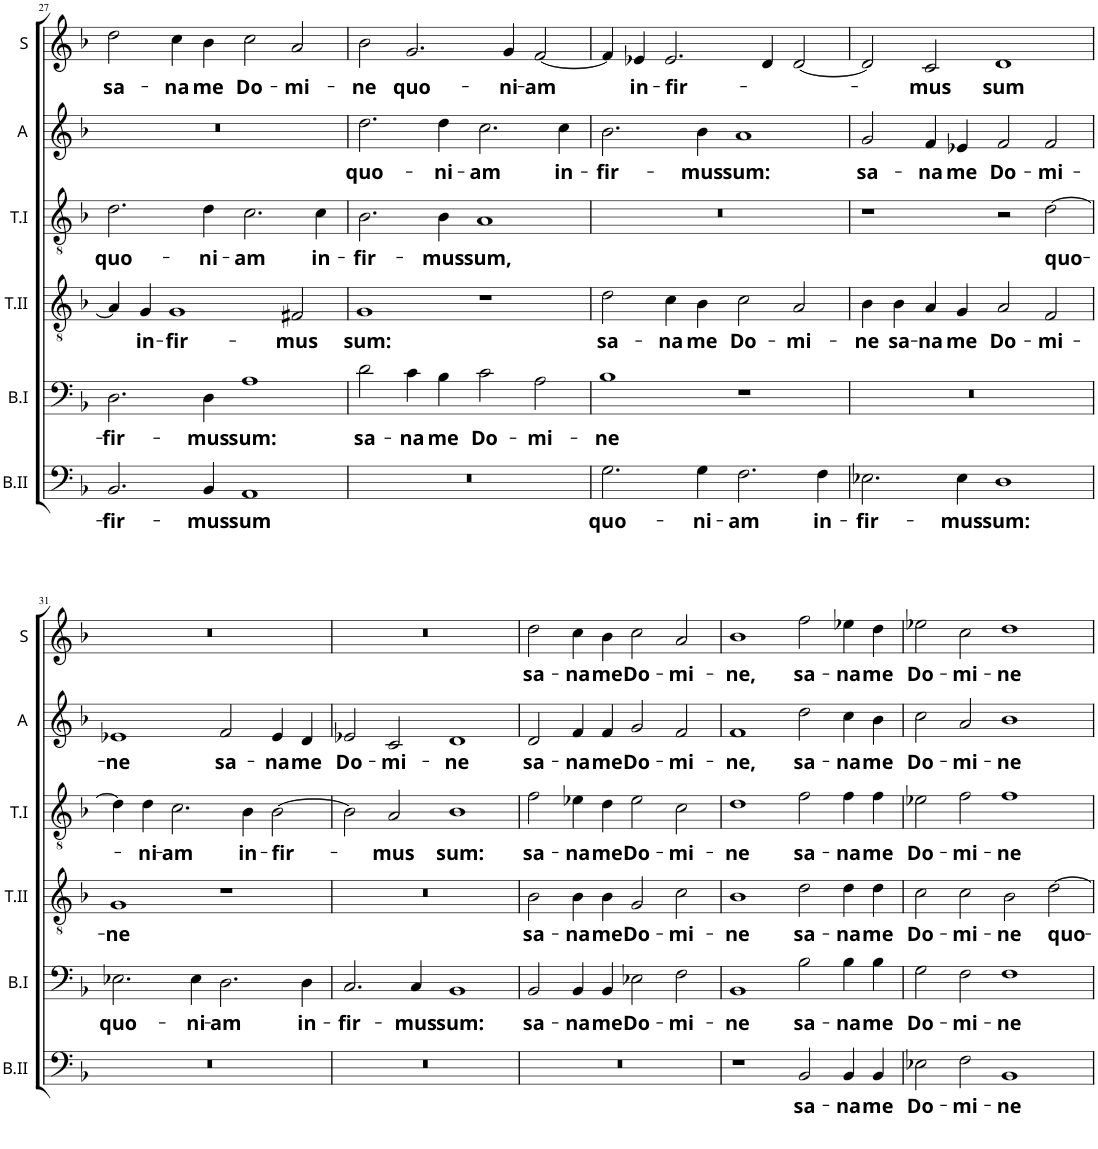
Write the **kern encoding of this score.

**kern	**text	**kern	**text	**kern	**text	**kern	**text	**kern	**text	**kern	**text
*part6	*part6	*part5	*part5	*part4	*part4	*part3	*part3	*part2	*part2	*part1	*part1
*staff6	*staff6	*staff5	*staff5	*staff4	*staff4	*staff3	*staff3	*staff2	*staff2	*staff1	*staff1
*I"Basse II	*	*I"Basse I	*	*I"Tenor II	*	*I"Tenor I	*	*I"Alti	*	*I"Soprane	*
*I'B.II	*	*I'B.I	*	*I'T.II	*	*I'T.I	*	*I'A	*	*I'S	*
!!LO:PB:g=z
*clefF4	*	*clefF4	*	*clefGv2	*	*clefGv2	*	*clefG2	*	*clefG2	*
*Trd8c14	*	*	*	*	*	*	*	*	*	*	*
*k[b-]	*	*k[b-]	*	*k[b-]	*	*k[b-]	*	*k[b-]	*	*k[b-]	*
*F:	*	*F:	*	*F:	*	*F:	*	*F:	*	*F:	*
*M4/2	*	*M4/2	*	*M4/2	*	*M4/2	*	*M4/2	*	*M4/2	*
=27	=27	=27	=27	=27	=27	=27	=27	=27	=27	=27	=27
!	!LO:LY:b	!	!LO:LY:b	!	!	!	!LO:LY:b	!	!	!	!LO:LY:b
2.BB-/	-fir-	2.D\	-fir-	4A/]	.	2.d\	quo-	0r	.	2dd\	sa-
!	!	!	!	!	!LO:LY:b	!	!	!	!	!	!
.	.	.	.	4G/	in-	.	.	.	.	.	.
!	!	!	!	!	!LO:LY:b	!	!	!	!	!	!LO:LY:b
.	.	.	.	1G	-fir-	.	.	.	.	4cc\	-na
!	!LO:LY:b	!	!LO:LY:b	!	!	!	!LO:LY:b	!	!	!	!LO:LY:b
4BB-/	-mus	4D\	-mus	.	.	4d\	-ni-	.	.	4b-\	me
!	!LO:LY:b	!	!LO:LY:b	!	!	!	!LO:LY:b	!	!	!	!LO:LY:b
1AA	sum	1A	sum:	.	.	2.c\	-am	.	.	2cc\	Do-
!	!	!	!	!	!LO:LY:b	!	!	!	!	!	!LO:LY:b
.	.	.	.	2F#X/	-mus	.	.	.	.	2a/	-mi-
!	!	!	!	!	!	!	!LO:LY:b	!	!	!	!
.	.	.	.	.	.	4c\	in-	.	.	.	.
=28	=28	=28	=28	=28	=28	=28	=28	=28	=28	=28	=28
!	!	!	!LO:LY:b	!	!LO:LY:b	!	!LO:LY:b	!	!LO:LY:b	!	!LO:LY:b
0r	.	2d\	sa-	1G	sum:	2.B-\	-fir-	2.dd\	quo-	2b-\	-ne
!	!	!	!LO:LY:b	!	!	!	!	!	!	!	!LO:LY:b
.	.	4c\	-na	.	.	.	.	.	.	2.g/	quo-
!	!	!	!LO:LY:b	!	!	!	!LO:LY:b	!	!LO:LY:b	!	!
.	.	4B-\	me	.	.	4B-\	-mus	4dd\	-ni-	.	.
!	!	!	!LO:LY:b	!	!	!	!LO:LY:b	!	!LO:LY:b	!	!
.	.	2c\	Do-	1r	.	1A	sum,	2.cc\	-am	.	.
!	!	!	!	!	!	!	!	!	!	!	!LO:LY:b
.	.	.	.	.	.	.	.	.	.	4g/	-ni-
!	!	!	!LO:LY:b	!	!	!	!	!	!	!	!LO:LY:b
.	.	2A\	-mi-	.	.	.	.	.	.	[2f/	-am
!	!	!	!	!	!	!	!	!	!LO:LY:b	!	!
.	.	.	.	.	.	.	.	4cc\	in-	.	.
=29	=29	=29	=29	=29	=29	=29	=29	=29	=29	=29	=29
!	!LO:LY:b	!	!LO:LY:b	!	!LO:LY:b	!	!	!	!LO:LY:b	!	!
2.G\	quo-	1B-	-ne	2d\	sa-	0r	.	2.b-\	-fir-	4f/]	.
!	!	!	!	!	!	!	!	!	!	!	!LO:LY:b
.	.	.	.	.	.	.	.	.	.	4e-X/	in-
!	!	!	!	!	!LO:LY:b	!	!	!	!	!	!LO:LY:b
.	.	.	.	4c\	-na	.	.	.	.	2.e-/	-fir-
!	!LO:LY:b	!	!	!	!LO:LY:b	!	!	!	!LO:LY:b	!	!
4G\	-ni-	.	.	4B-\	me	.	.	4b-\	-mus	.	.
!	!LO:LY:b	!	!	!	!LO:LY:b	!	!	!	!LO:LY:b	!	!
2.F\	-am	1r	.	2c\	Do-	.	.	1a	sum:	.	.
.	.	.	.	.	.	.	.	.	.	4d/	.
!	!	!	!	!	!LO:LY:b	!	!	!	!	!	!
.	.	.	.	2A/	-mi-	.	.	.	.	[2d/	.
!	!LO:LY:b	!	!	!	!	!	!	!	!	!	!
4F\	in-	.	.	.	.	.	.	.	.	.	.
=30	=30	=30	=30	=30	=30	=30	=30	=30	=30	=30	=30
!	!LO:LY:b	!	!	!	!LO:LY:b	!	!	!	!LO:LY:b	!	!
2.E-X\	-fir-	0r	.	4B-\	-ne	1r	.	2g/	sa-	2d/]	.
!	!	!	!	!	!LO:LY:b	!	!	!	!	!	!
.	.	.	.	4B-\	sa-	.	.	.	.	.	.
!	!	!	!	!	!LO:LY:b	!	!	!	!LO:LY:b	!	!LO:LY:b
.	.	.	.	4A/	-na	.	.	4f/	-na	2c/	-mus
!	!LO:LY:b	!	!	!	!LO:LY:b	!	!	!	!LO:LY:b	!	!
4E-\	-mus	.	.	4G/	me	.	.	4e-X/	me	.	.
!	!LO:LY:b	!	!	!	!LO:LY:b	!	!	!	!LO:LY:b	!	!LO:LY:b
1D	sum:	.	.	2A/	Do-	2r	.	2f/	Do-	1d	sum
!	!	!	!	!	!LO:LY:b	!	!LO:LY:b	!	!LO:LY:b	!	!
.	.	.	.	2F/	-mi-	[2d\	quo-	2f/	-mi-	.	.
!!LO:LB:g=z
=31	=31	=31	=31	=31	=31	=31	=31	=31	=31	=31	=31
!	!	!	!LO:LY:b	!	!LO:LY:b	!	!	!	!LO:LY:b	!	!
0r	.	2.E-X\	quo-	1G	-ne	4d\]	.	1e-X	-ne	0r	.
!	!	!	!	!	!	!	!LO:LY:b	!	!	!	!
.	.	.	.	.	.	4d\	-ni-	.	.	.	.
!	!	!	!	!	!	!	!LO:LY:b	!	!	!	!
.	.	.	.	.	.	2.c\	-am	.	.	.	.
!	!	!	!LO:LY:b	!	!	!	!	!	!	!	!
.	.	4E-\	-ni-	.	.	.	.	.	.	.	.
!	!	!	!LO:LY:b	!	!	!	!	!	!LO:LY:b	!	!
.	.	2.D\	-am	1r	.	.	.	2f/	sa-	.	.
!	!	!	!	!	!	!	!LO:LY:b	!	!	!	!
.	.	.	.	.	.	4B-\	in-	.	.	.	.
!	!	!	!	!	!	!	!LO:LY:b	!	!LO:LY:b	!	!
.	.	.	.	.	.	[2B-\	-fir-	4e-/	-na	.	.
!	!	!	!LO:LY:b	!	!	!	!	!	!LO:LY:b	!	!
.	.	4D\	in-	.	.	.	.	4d/	me	.	.
=32	=32	=32	=32	=32	=32	=32	=32	=32	=32	=32	=32
!	!	!	!LO:LY:b	!	!	!	!	!	!LO:LY:b	!	!
0r	.	2.C/	-fir-	0r	.	2B-\]	.	2e-X/	Do-	0r	.
!	!	!	!	!	!	!	!LO:LY:b	!	!LO:LY:b	!	!
.	.	.	.	.	.	2A/	-mus	2c/	-mi-	.	.
!	!	!	!LO:LY:b	!	!	!	!	!	!	!	!
.	.	4C/	-mus	.	.	.	.	.	.	.	.
!	!	!	!LO:LY:b	!	!	!	!LO:LY:b	!	!LO:LY:b	!	!
.	.	1BB-	sum:	.	.	1B-	sum:	1d	-ne	.	.
=33	=33	=33	=33	=33	=33	=33	=33	=33	=33	=33	=33
!	!	!	!LO:LY:b	!	!LO:LY:b	!	!LO:LY:b	!	!LO:LY:b	!	!LO:LY:b
0r	.	2BB-/	sa-	2B-\	sa-	2f\	sa-	2d/	sa-	2dd\	sa-
!	!	!	!LO:LY:b	!	!LO:LY:b	!	!LO:LY:b	!	!LO:LY:b	!	!LO:LY:b
.	.	4BB-/	-na	4B-\	-na	4e-X\	-na	4f/	-na	4cc\	-na
!	!	!	!LO:LY:b	!	!LO:LY:b	!	!LO:LY:b	!	!LO:LY:b	!	!LO:LY:b
.	.	4BB-/	me	4B-\	me	4d\	me	4f/	me	4b-\	me
!	!	!	!LO:LY:b	!	!LO:LY:b	!	!LO:LY:b	!	!LO:LY:b	!	!LO:LY:b
.	.	2E-X\	Do-	2G/	Do-	2e-\	Do-	2g/	Do-	2cc\	Do-
!	!	!	!LO:LY:b	!	!LO:LY:b	!	!LO:LY:b	!	!LO:LY:b	!	!LO:LY:b
.	.	2F\	-mi-	2c\	-mi-	2c\	-mi-	2f/	-mi-	2a/	-mi-
=34	=34	=34	=34	=34	=34	=34	=34	=34	=34	=34	=34
!	!	!	!LO:LY:b	!	!LO:LY:b	!	!LO:LY:b	!	!LO:LY:b	!	!LO:LY:b
1r	.	1BB-	-ne	1B-	-ne	1d	-ne	1f	-ne,	1b-	-ne,
!	!LO:LY:b	!	!LO:LY:b	!	!LO:LY:b	!	!LO:LY:b	!	!LO:LY:b	!	!LO:LY:b
2BB-/	sa-	2B-\	sa-	2d\	sa-	2f\	sa-	2dd\	sa-	2ff\	sa-
!	!LO:LY:b	!	!LO:LY:b	!	!LO:LY:b	!	!LO:LY:b	!	!LO:LY:b	!	!LO:LY:b
4BB-/	-na	4B-\	-na	4d\	-na	4f\	-na	4cc\	-na	4ee-X\	-na
!	!LO:LY:b	!	!LO:LY:b	!	!LO:LY:b	!	!LO:LY:b	!	!LO:LY:b	!	!LO:LY:b
4BB-/	me	4B-\	me	4d\	me	4f\	me	4b-\	me	4dd\	me
=35	=35	=35	=35	=35	=35	=35	=35	=35	=35	=35	=35
!	!LO:LY:b	!	!LO:LY:b	!	!LO:LY:b	!	!LO:LY:b	!	!LO:LY:b	!	!LO:LY:b
2E-X\	Do-	2G\	Do-	2c\	Do-	2e-X\	Do-	2cc\	Do-	2ee-X\	Do-
!	!LO:LY:b	!	!LO:LY:b	!	!LO:LY:b	!	!LO:LY:b	!	!LO:LY:b	!	!LO:LY:b
2F\	-mi-	2F\	-mi-	2c\	-mi-	2f\	-mi-	2a/	-mi-	2cc\	-mi-
!	!LO:LY:b	!	!LO:LY:b	!	!LO:LY:b	!	!LO:LY:b	!	!LO:LY:b	!	!LO:LY:b
1BB-	-ne	1F	-ne	2B-\	-ne	1f	-ne	1b-	-ne	1dd	-ne
!	!	!	!	!	!LO:LY:b	!	!	!	!	!	!
.	.	.	.	[2d\	quo-	.	.	.	.	.	.
=	=	=	=	=	=	=	=	=	=	=	=
*-	*-	*-	*-	*-	*-	*-	*-	*-	*-	*-	*-
